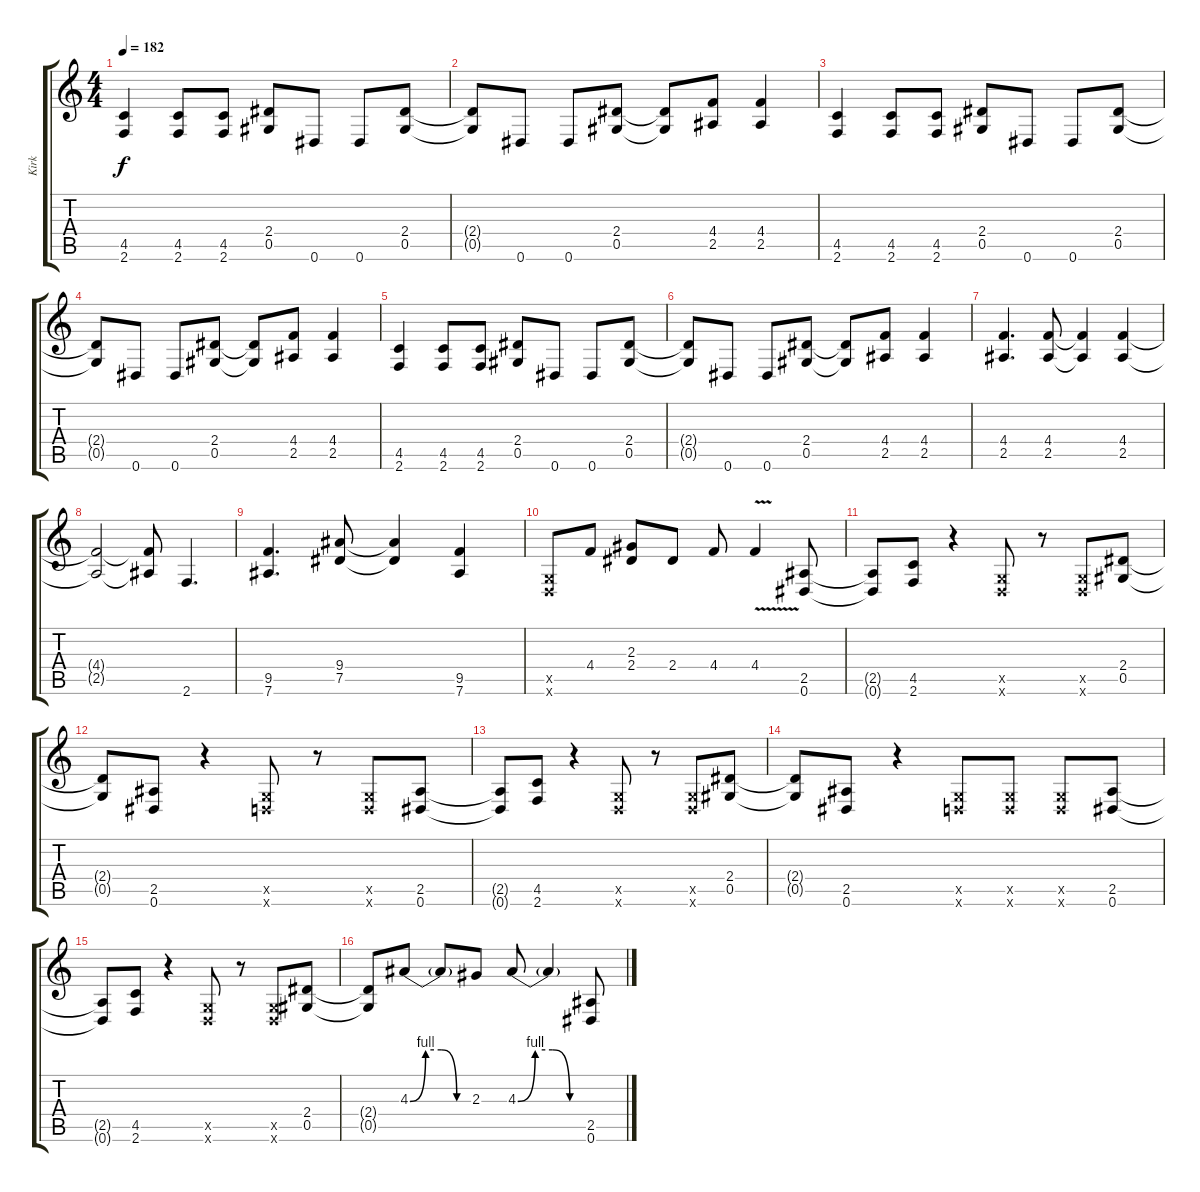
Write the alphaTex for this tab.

\track ("Kirk" "Kirk") {instrument distortionguitar}
\staff {score tabs}
\tuning (Eb4 Bb3 Gb3 Db3 Ab2 Eb2) {hide}
\ts (4 4)
\tempo 182
\clef g2
\ks c
(4.5 2.6).4{dy f} (4.5 2.6).8 (4.5 2.6).8 (2.4 0.5).8 0.6.8 0.6.8 (2.4 0.5).8 |
(2.4{t} 0.5{t}).8 0.6.8 0.6.8 (2.4 0.5).8 (2.4{t} 0.5{t}).8 (4.4 2.5).8 (4.4 2.5).4 |
(4.5 2.6).4 (4.5 2.6).8 (4.5 2.6).8 (2.4 0.5).8 0.6.8 0.6.8 (2.4 0.5).8 |
(2.4{t} 0.5{t}).8 0.6.8 0.6.8 (2.4 0.5).8 (2.4{t} 0.5{t}).8 (4.4 2.5).8 (4.4 2.5).4 |
(4.5 2.6).4 (4.5 2.6).8 (4.5 2.6).8 (2.4 0.5).8 0.6.8 0.6.8 (2.4 0.5).8 |
(2.4{t} 0.5{t}).8 0.6.8 0.6.8 (2.4 0.5).8 (2.4{t} 0.5{t}).8 (4.4 2.5).8 (4.4 2.5).4 |
(4.4 2.5).4{d} (4.4 2.5).8 (4.4{t} 2.5{t}).4 (4.4 2.5).4 |
(4.4{t} 2.5{t}).2 (4.4{t} 2.5{t}).8 2.6.4{d} |
(9.5 7.6).4{d} (9.4 7.5).8 (9.4{t} 7.5{t}).4 (9.5 7.6).4 |
(-1.5{x} -1.6{x}).8 4.4.8 (2.3 2.4).8 2.4.8 4.4.8 4.4{v}.4 (2.5 0.6).8 |
(2.5{t} 0.6{t}).8 (4.5 2.6).8 r.4 (-1.5{x} -1.6{x}).8 r.8 (-1.5{x} -1.6{x}).8 (2.4 0.5).8 |
(2.4{t} 0.5{t}).8 (2.5 0.6).8 r.4 (-1.5{x} -1.6{x}).8 r.8 (-1.5{x} -1.6{x}).8 (2.5 0.6).8 |
(2.5{t} 0.6{t}).8 (4.5 2.6).8 r.4 (-1.5{x} -1.6{x}).8 r.8 (-1.5{x} -1.6{x}).8 (2.4 0.5).8 |
(2.4{t} 0.5{t}).8 (2.5 0.6).8 r.4 (-1.5{x} -1.6{x}).8 (-1.5{x} -1.6{x}).8 (-1.5{x} -1.6{x}).8 (2.5 0.6).8 |
(2.5{t} 0.6{t}).8 (4.5 2.6).8 r.4 (-1.5{x} -1.6{x}).8 r.8 (-1.5{x} -1.6{x}).8 (2.4 0.5).8 |
(2.4{t} 0.5{t}).8 4.3{be (custom 0 0 15 4 30 4 45 0 60 0)}.8 4.3{t}.8 2.3.8 4.3{be (custom 0 0 15 4 30 4 45 0 60 0)}.8 4.3{t}.4 (2.5 0.6).8
